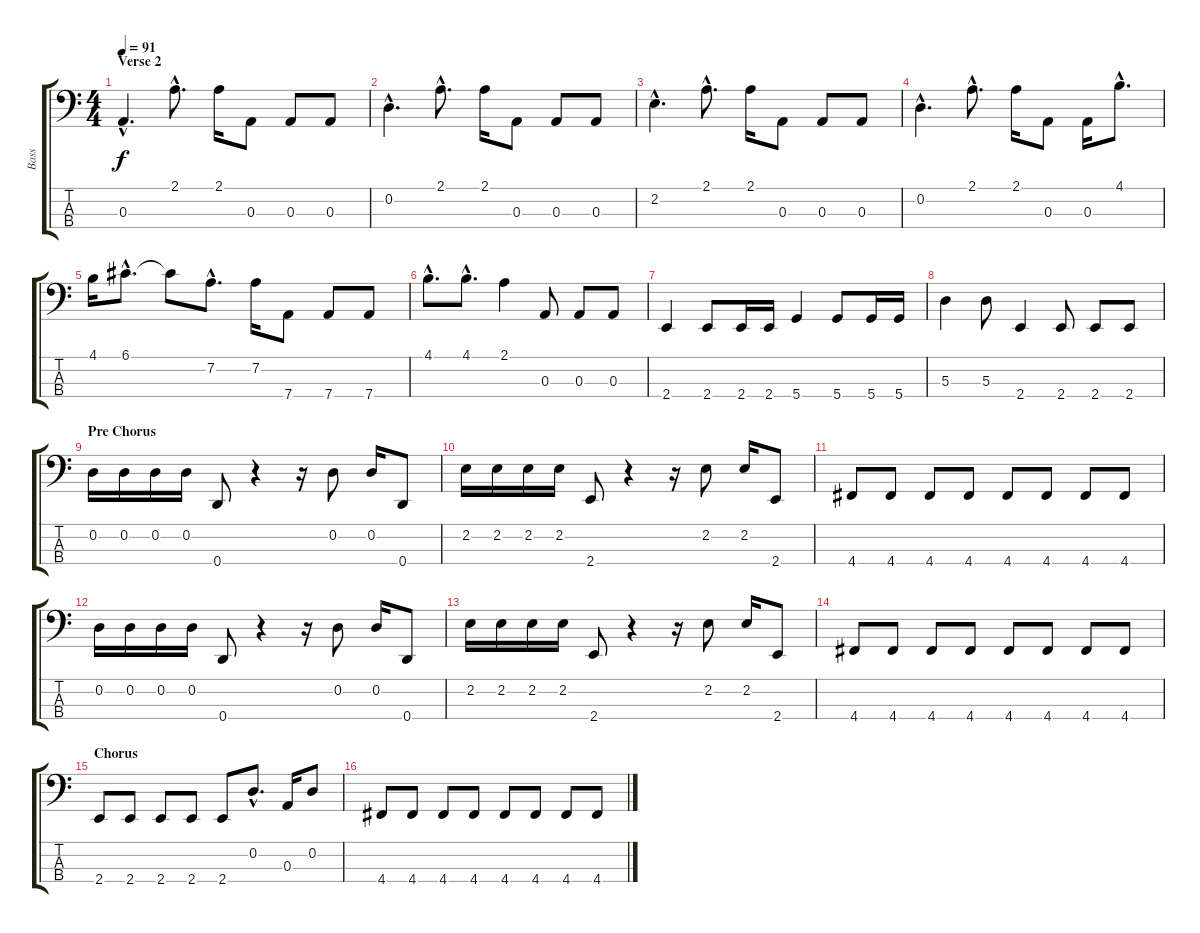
\track ("Bass" "Bass") {instrument electricbasspick}
\staff {score tabs}
\tuning (G2 D2 A1 D1) {hide}
\ts (4 4)
\section ("" "Verse 2")
\tempo 91
\clef f4
\ks c
0.3{hac}.4{d dy f} 2.1{hac}.8{d} 2.1.16 0.3.8 0.3.8 0.3.8 |
0.2{hac}.4{d} 2.1{hac}.8{d} 2.1.16 0.3.8 0.3.8 0.3.8 |
2.2{hac}.4{d} 2.1{hac}.8{d} 2.1.16 0.3.8 0.3.8 0.3.8 |
0.2{hac}.4{d} 2.1{hac}.8{d} 2.1.16 0.3.8 0.3.16 4.1{hac}.8{d} |
4.1.16 6.1{hac}.8{d} 6.1{t}.8 7.2{hac}.8{d} 7.2.16 7.4.8 7.4.8 7.4.8 |
4.1{hac}.8{d} 4.1{hac}.8{d} 2.1.4 0.3.8 0.3.8 0.3.8 |
2.4.4 2.4.8 2.4.16 2.4.16 5.4.4 5.4.8 5.4.16 5.4.16 |
5.3.4 5.3.8 2.4.4 2.4.8 2.4.8 2.4.8 |
\section ("" "Pre Chorus")
0.2.16 0.2.16 0.2.16 0.2.16 0.4.8 r.4 r.16 0.2.8 0.2.16 0.4.8 |
2.2.16 2.2.16 2.2.16 2.2.16 2.4.8 r.4 r.16 2.2.8 2.2.16 2.4.8 |
4.4.8 4.4.8 4.4.8 4.4.8 4.4.8 4.4.8 4.4.8 4.4.8 |
0.2.16 0.2.16 0.2.16 0.2.16 0.4.8 r.4 r.16 0.2.8 0.2.16 0.4.8 |
2.2.16 2.2.16 2.2.16 2.2.16 2.4.8 r.4 r.16 2.2.8 2.2.16 2.4.8 |
4.4.8 4.4.8 4.4.8 4.4.8 4.4.8 4.4.8 4.4.8 4.4.8 |
\section ("" "Chorus")
2.4.8 2.4.8 2.4.8 2.4.8 2.4.8 0.2{hac}.8{d} 0.3.16 0.2.8 |
4.4.8 4.4.8 4.4.8 4.4.8 4.4.8 4.4.8 4.4.8 4.4.8
